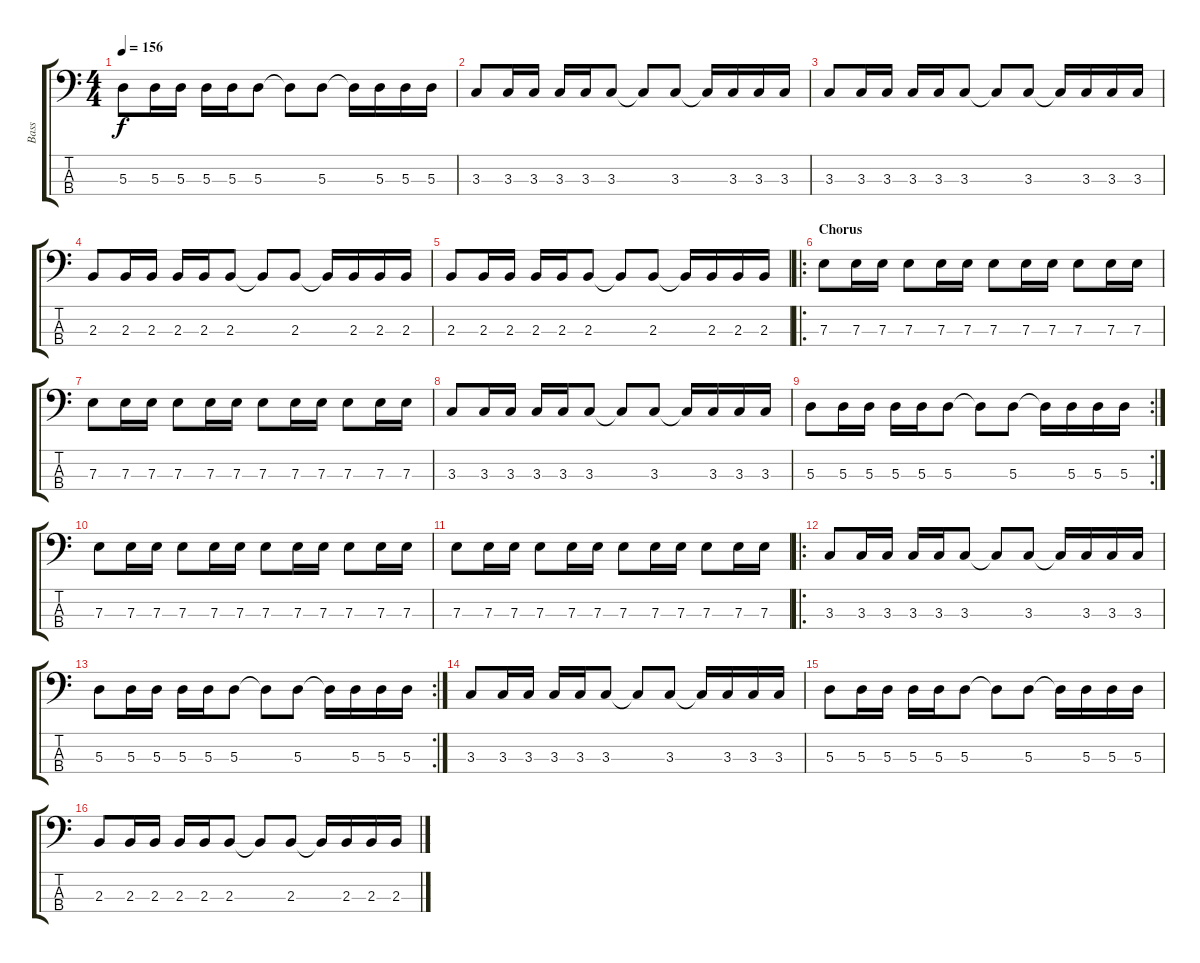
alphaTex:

\track ("Bass" "Bass") {instrument electricbassfinger}
\staff {score tabs}
\tuning (G2 D2 A1 E1) {hide}
\ts (4 4)
\tempo 156
\clef f4
\ks c
5.3.8{dy f} 5.3.16 5.3.16 5.3.16 5.3.16 5.3.8 5.3{t}.8 5.3.8 5.3{t}.16 5.3.16 5.3.16 5.3.16 |
3.3.8 3.3.16 3.3.16 3.3.16 3.3.16 3.3.8 3.3{t}.8 3.3.8 3.3{t}.16 3.3.16 3.3.16 3.3.16 |
3.3.8 3.3.16 3.3.16 3.3.16 3.3.16 3.3.8 3.3{t}.8 3.3.8 3.3{t}.16 3.3.16 3.3.16 3.3.16 |
2.3.8 2.3.16 2.3.16 2.3.16 2.3.16 2.3.8 2.3{t}.8 2.3.8 2.3{t}.16 2.3.16 2.3.16 2.3.16 |
2.3.8 2.3.16 2.3.16 2.3.16 2.3.16 2.3.8 2.3{t}.8 2.3.8 2.3{t}.16 2.3.16 2.3.16 2.3.16 |
\ro
\section ("" "Chorus")
7.3.8 7.3.16 7.3.16 7.3.8 7.3.16 7.3.16 7.3.8 7.3.16 7.3.16 7.3.8 7.3.16 7.3.16 |
7.3.8 7.3.16 7.3.16 7.3.8 7.3.16 7.3.16 7.3.8 7.3.16 7.3.16 7.3.8 7.3.16 7.3.16 |
3.3.8 3.3.16 3.3.16 3.3.16 3.3.16 3.3.8 3.3{t}.8 3.3.8 3.3{t}.16 3.3.16 3.3.16 3.3.16 |
\rc 2
5.3.8 5.3.16 5.3.16 5.3.16 5.3.16 5.3.8 5.3{t}.8 5.3.8 5.3{t}.16 5.3.16 5.3.16 5.3.16 |
7.3.8 7.3.16 7.3.16 7.3.8 7.3.16 7.3.16 7.3.8 7.3.16 7.3.16 7.3.8 7.3.16 7.3.16 |
7.3.8 7.3.16 7.3.16 7.3.8 7.3.16 7.3.16 7.3.8 7.3.16 7.3.16 7.3.8 7.3.16 7.3.16 |
\ro
3.3.8 3.3.16 3.3.16 3.3.16 3.3.16 3.3.8 3.3{t}.8 3.3.8 3.3{t}.16 3.3.16 3.3.16 3.3.16 |
\rc 2
5.3.8 5.3.16 5.3.16 5.3.16 5.3.16 5.3.8 5.3{t}.8 5.3.8 5.3{t}.16 5.3.16 5.3.16 5.3.16 |
3.3.8 3.3.16 3.3.16 3.3.16 3.3.16 3.3.8 3.3{t}.8 3.3.8 3.3{t}.16 3.3.16 3.3.16 3.3.16 |
5.3.8 5.3.16 5.3.16 5.3.16 5.3.16 5.3.8 5.3{t}.8 5.3.8 5.3{t}.16 5.3.16 5.3.16 5.3.16 |
2.3.8 2.3.16 2.3.16 2.3.16 2.3.16 2.3.8 2.3{t}.8 2.3.8 2.3{t}.16 2.3.16 2.3.16 2.3.16
